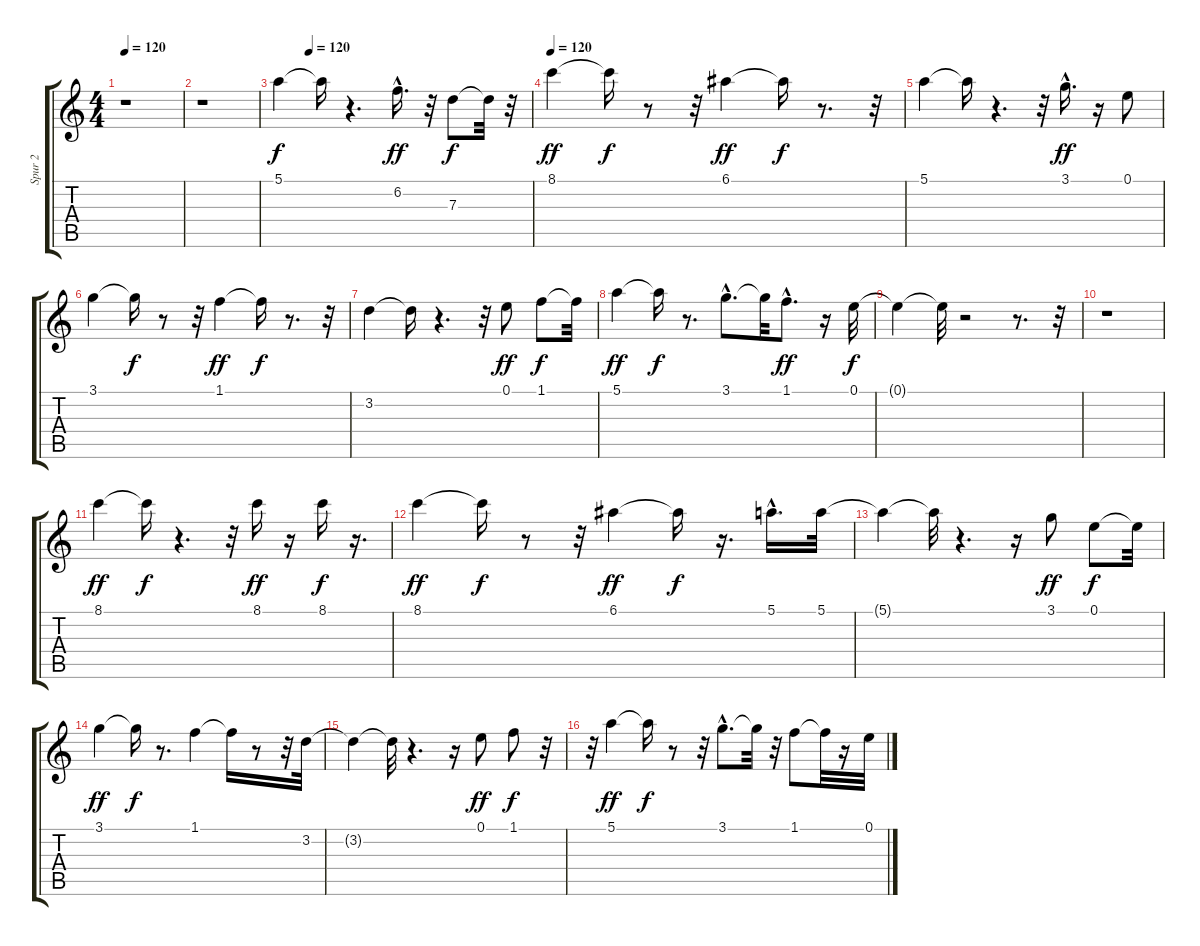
\track ("Spur 2" "Spur 2") {instrument electricguitarjazz}
\staff {score tabs}
\tuning (E4 B3 G3 D3 A2 E2) {hide}
\ts (4 4)
\tempo 120
\clef g2
\ks c
r.1{dy f} |
r.1 |
\tempo (120 0.125)
5.1.4 5.1{t}.16 r.4{d} 6.2{hac}.16{d dy ff} r.32 7.3.8{dy f} 7.3{t}.32 r.32 |
\tempo 120
8.1.4{dy ff} 8.1{t}.16{dy f} r.8 r.32 6.1.4{dy ff} 6.1{t}.16{dy f} r.8{d} r.32 |
5.1.4 5.1{t}.16 r.4{d} r.32 3.1{hac}.16{d dy ff} r.16 0.1.8 |
3.1.4 3.1{t}.16{dy f} r.8 r.32 1.1.4{dy ff} 1.1{t}.16{dy f} r.8{d} r.32 |
3.2.4 3.2{t}.16 r.4{d} r.32 0.1.8{dy ff} 1.1.8{dy f} 1.1{t}.32 |
5.1.4{dy ff} 5.1{t}.16{dy f} r.8{d} 3.1{hac}.8{d} 3.1{t}.32 1.1{hac}.8{d dy ff} r.16 0.1.32{dy f} |
0.1{t}.4 0.1{t}.32 r.2 r.8{d} r.32 |
r.1 |
8.1.4{dy ff} 8.1{t}.16{dy f} r.4{d} r.32 8.1.16{dy ff} r.16 8.1.16{dy f} r.16{d} |
8.1.4{dy ff} 8.1{t}.16{dy f} r.8 r.32 6.1.4{dy ff} 6.1{t}.16{dy f} r.16{d} 5.1{hac}.16{d} 5.1.32 |
5.1{t}.4 5.1{t}.32 r.4{d} r.16 3.1.8{dy ff} 0.1.8{dy f} 0.1{t}.32 |
3.1.4{dy ff} 3.1{t}.16{dy f} r.8{d} 1.1.4 1.1{t}.16 r.8 r.32 3.2.32 |
3.2{t}.4 3.2{t}.32 r.4{d} r.16 0.1.8{dy ff} 1.1.8{dy f} r.32 |
r.32 5.1.4{dy ff} 5.1{t}.16{dy f} r.8 r.32 3.1{hac}.8{d} 3.1{t}.32 r.32 1.1.8 1.1{t}.32 r.16 0.1.32
